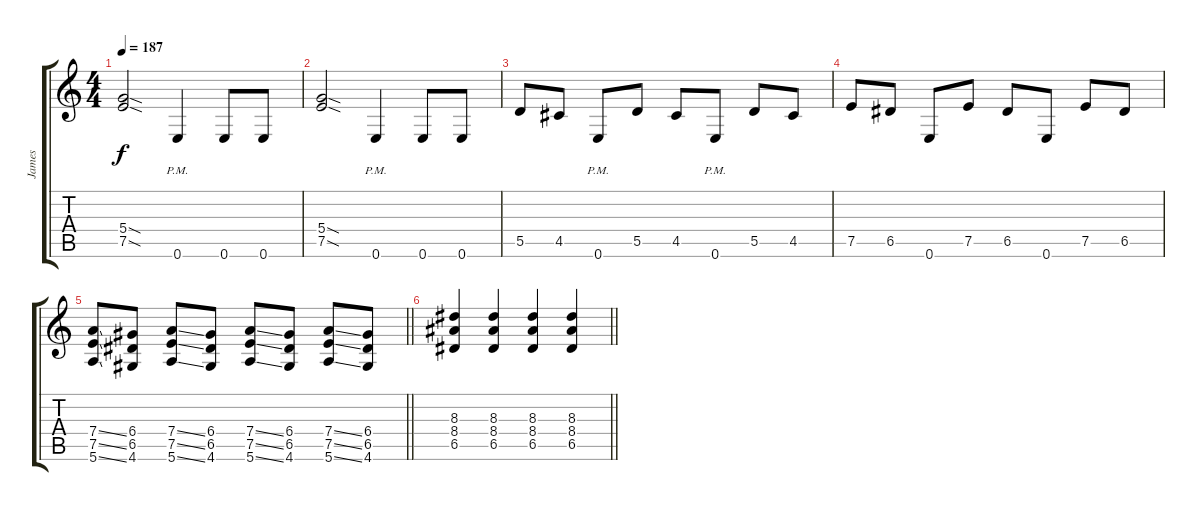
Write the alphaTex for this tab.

\track ("James" "James") {instrument distortionguitar}
\staff {score tabs}
\tuning (E4 B3 G3 D3 A2 E2) {hide}
\ts (4 4)
\tempo 187
\clef g2
\ks c
(5.4{sod} 7.5{sod}).2{dy f} 0.6{pm}.4 0.6.8 0.6.8 |
(5.4{sod} 7.5{sod}).2 0.6{pm}.4 0.6.8 0.6.8 |
5.5.8 4.5.8 0.6{pm}.8 5.5.8 4.5.8 0.6{pm}.8 5.5.8 4.5.8 |
7.5.8 6.5.8 0.6.8 7.5.8 6.5.8 0.6.8 7.5.8 6.5.8 |
\barLineRight lightlight
(7.4{ss} 7.5{ss} 5.6{ss}).8 (6.4 6.5 4.6).8 (7.4{ss} 7.5{ss} 5.6{ss}).8 (6.4 6.5 4.6).8 (7.4{ss} 7.5{ss} 5.6{ss}).8 (6.4 6.5 4.6).8 (7.4{ss} 7.5{ss} 5.6{ss}).8 (6.4 6.5 4.6).8 |
\barLineRight lightlight
(8.3 8.4 6.5).4 (8.3 8.4 6.5).4 (8.3 8.4 6.5).4 (8.3 8.4 6.5).4
